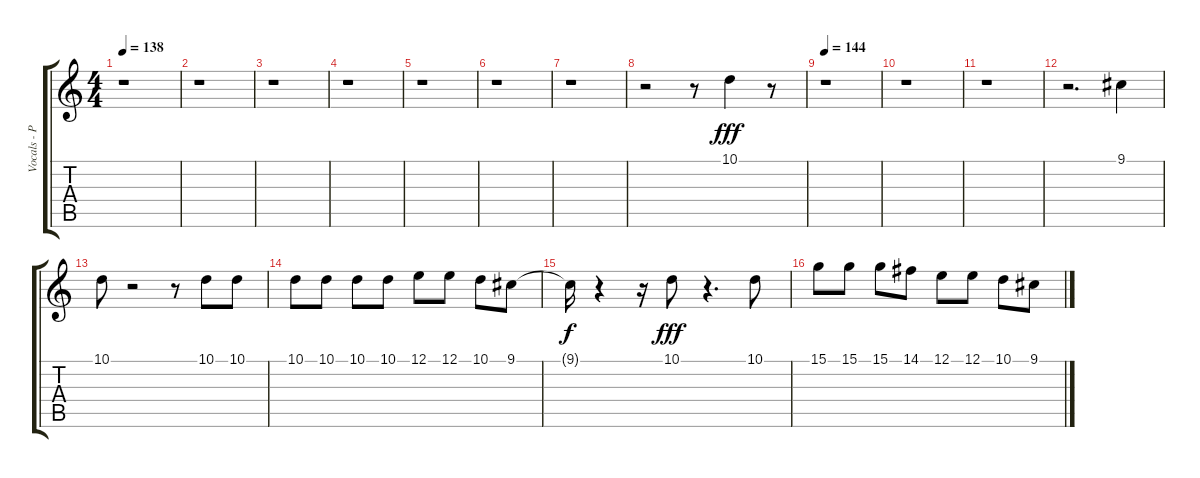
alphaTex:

\track ("Vocals - Pete" "Vocals - P") {instrument voiceoohs}
\staff {score tabs}
\tuning (E4 B3 G3 D3 A2 E2) {hide}
\ts (4 4)
\tempo 138
\clef g2
\ks c
r.1{dy fff instrument voiceoohs} |
r.1 |
r.1 |
r.1 |
r.1 |
r.1 |
r.1 |
r.2 r.8 10.1.4 r.8 |
\tempo 144
r.1 |
r.1 |
r.1 |
r.2{d} 9.1.4 |
10.1.8 r.2 r.8 10.1.8 10.1.8 |
10.1.8 10.1.8 10.1.8 10.1.8 12.1.8 12.1.8 10.1.8 9.1.8 |
9.1{t}.16{dy f} r.4 r.16 10.1.8{dy fff} r.4{d} 10.1.8 |
15.1.8 15.1.8 15.1.8 14.1.8 12.1.8 12.1.8 10.1.8 9.1.8
